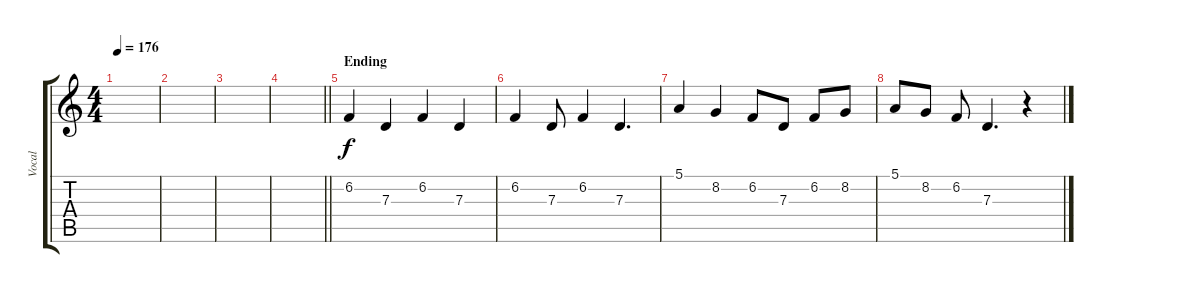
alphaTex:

\track ("Vocal" "Vocal") {instrument violin}
\staff {score tabs}
\tuning (E4 B3 G3 D3 A2 E2) {hide}
\ts (4 4)
\tempo 176
\clef g2
\ks c
|
|
|
\barLineRight lightlight
|
\section ("" "Ending")
6.2.4 7.3.4 6.2.4 7.3.4 |
6.2.4 7.3.8 6.2.4 7.3.4{d} |
5.1.4 8.2.4 6.2.8 7.3.8 6.2.8 8.2.8 |
5.1.8 8.2.8 6.2.8 7.3.4{d} r.4
